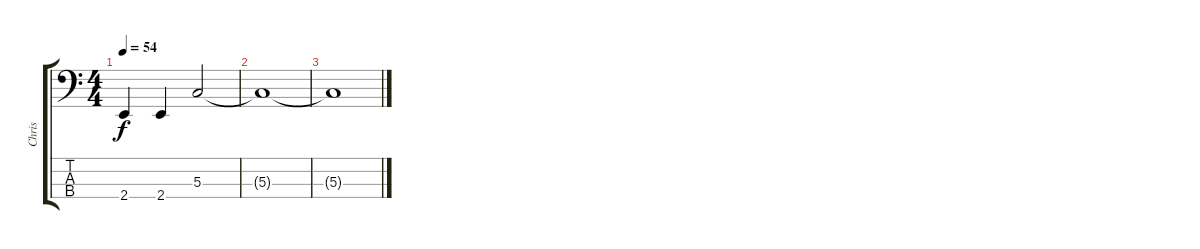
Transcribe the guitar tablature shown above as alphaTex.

\track ("Chris" "Chris") {instrument electricbassfinger}
\staff {score tabs}
\tuning (F2 C2 G1 D1) {hide}
\ts (4 4)
\tempo 54
\clef f4
\ks c
2.4.4{dy f} 2.4.4 5.3.2 |
5.3{t}.1{volume 13} |
5.3{t}.1{volume 4}
